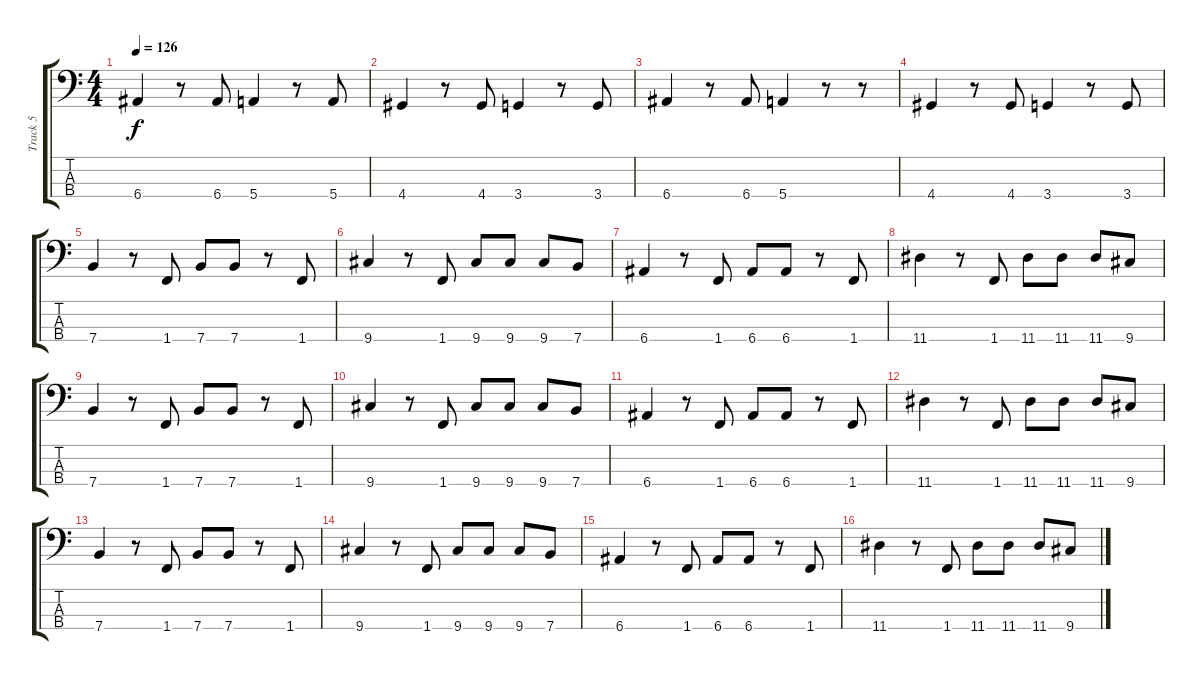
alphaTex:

\track ("Track 5" "Track 5") {instrument electricbassfinger}
\staff {score tabs}
\tuning (G2 D2 A1 E1) {hide}
\ts (4 4)
\tempo 126
\clef f4
\ks c
6.4.4{dy f} r.8 6.4.8 5.4.4 r.8 5.4.8 |
4.4.4 r.8 4.4.8 3.4.4 r.8 3.4.8 |
6.4.4 r.8 6.4.8 5.4.4 r.8 r.8 |
4.4.4 r.8 4.4.8 3.4.4 r.8 3.4.8 |
7.4.4 r.8 1.4.8 7.4.8 7.4.8 r.8 1.4.8 |
9.4.4 r.8 1.4.8 9.4.8 9.4.8 9.4.8 7.4.8 |
6.4.4 r.8 1.4.8 6.4.8 6.4.8 r.8 1.4.8 |
11.4.4 r.8 1.4.8 11.4.8 11.4.8 11.4.8 9.4.8 |
7.4.4 r.8 1.4.8 7.4.8 7.4.8 r.8 1.4.8 |
9.4.4 r.8 1.4.8 9.4.8 9.4.8 9.4.8 7.4.8 |
6.4.4 r.8 1.4.8 6.4.8 6.4.8 r.8 1.4.8 |
11.4.4 r.8 1.4.8 11.4.8 11.4.8 11.4.8 9.4.8 |
7.4.4 r.8 1.4.8 7.4.8 7.4.8 r.8 1.4.8 |
9.4.4 r.8 1.4.8 9.4.8 9.4.8 9.4.8 7.4.8 |
6.4.4 r.8 1.4.8 6.4.8 6.4.8 r.8 1.4.8 |
11.4.4 r.8 1.4.8 11.4.8 11.4.8 11.4.8 9.4.8
